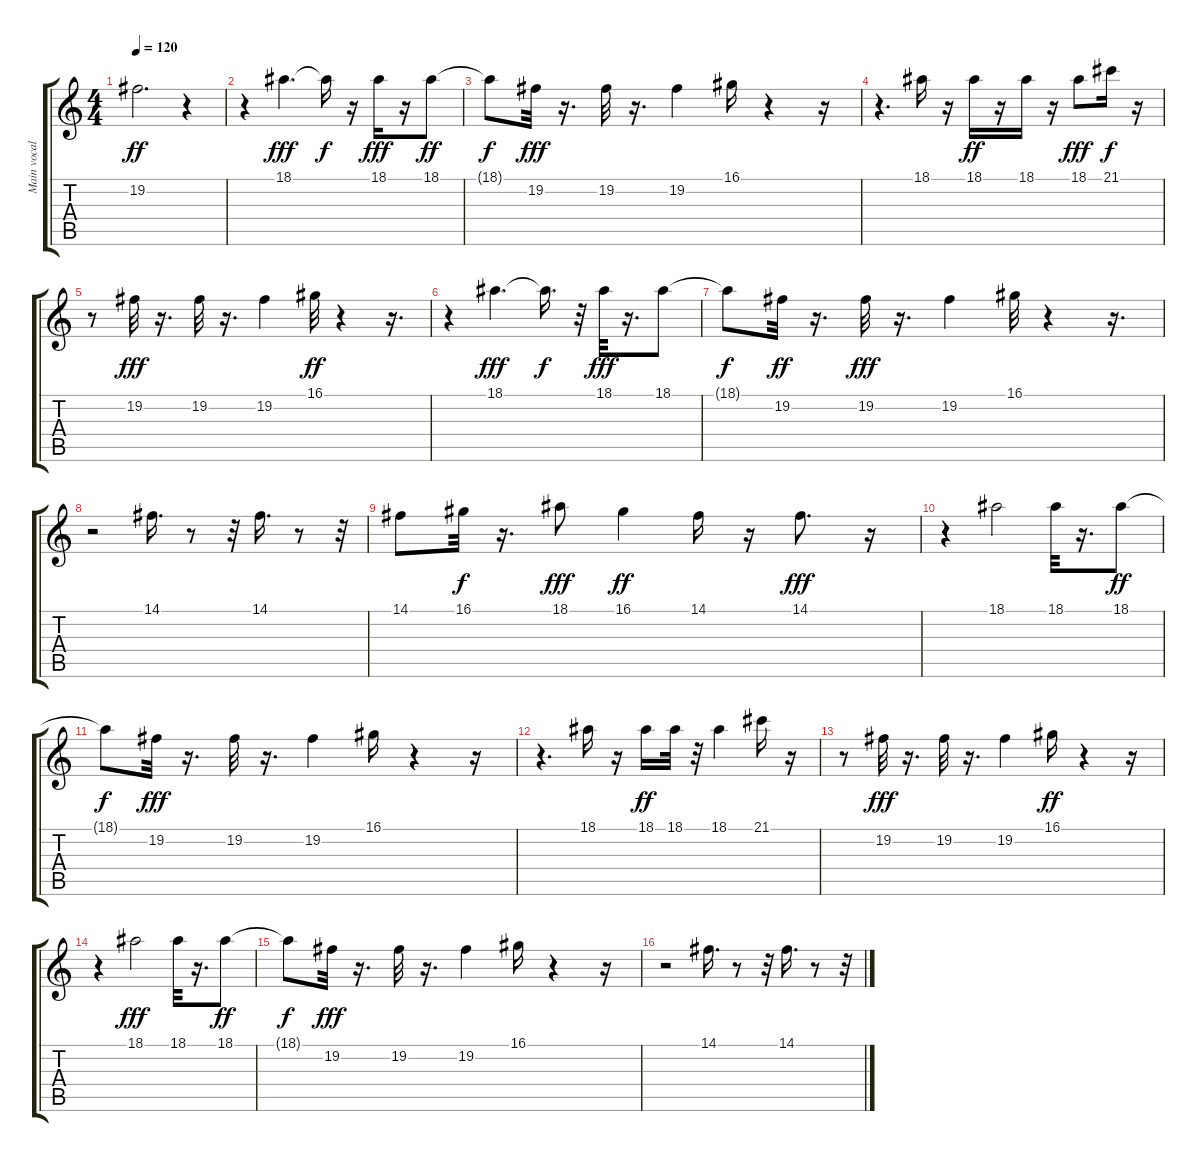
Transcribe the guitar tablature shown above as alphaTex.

\track ("Main vocals" "Main vocal") {instrument panflute}
\staff {score tabs}
\tuning (E4 B3 G3 D3 A2 E2) {hide}
\ts (4 4)
\tempo 120
\clef g2
\ks c
19.2.2{d dy ff} r.4 |
r.4 18.1.4{d dy fff} 18.1{t}.16{dy f} r.16 18.1.16{dy fff} r.16 18.1.8{dy ff} |
18.1{t}.8{dy f} 19.2.32{dy fff} r.16{d} 19.2.32 r.16{d} 19.2.4 16.1.16 r.4 r.16 |
r.4{d} 18.1.16 r.16 18.1.16{dy ff} r.16 18.1.16 r.16 18.1.8{dy fff} 21.1.16{dy f} r.16 |
r.8 19.2.32{dy fff} r.16{d} 19.2.32 r.16{d} 19.2.4 16.1.32{dy ff} r.4 r.16{d} |
r.4 18.1.4{d dy fff} 18.1{t}.16{d dy f} r.32 18.1.32{dy fff} r.16{d} 18.1.8 |
18.1{t}.8{dy f} 19.2.32{dy ff} r.16{d} 19.2.32{dy fff} r.16{d} 19.2.4 16.1.32 r.4 r.16{d} |
r.2 14.1.16{d} r.8 r.32 14.1.16{d} r.8 r.32 |
14.1.8 16.1.32{dy f} r.16{d} 18.1.8{dy fff} 16.1.4{dy ff} 14.1.16 r.16 14.1.8{d dy fff} r.16 |
r.4 18.1.2 18.1.32 r.16{d} 18.1.8{dy ff} |
18.1{t}.8{dy f} 19.2.32{dy fff} r.16{d} 19.2.32 r.16{d} 19.2.4 16.1.16 r.4 r.16 |
r.4{d} 18.1.16 r.16 18.1.16{dy ff} 18.1.32 r.32 18.1.4 21.1.16 r.16 |
r.8 19.2.32{dy fff} r.16{d} 19.2.32 r.16{d} 19.2.4 16.1.16{dy ff} r.4 r.16 |
r.4 18.1.2{dy fff} 18.1.32 r.16{d} 18.1.8{dy ff} |
18.1{t}.8{dy f} 19.2.32{dy fff} r.16{d} 19.2.32 r.16{d} 19.2.4 16.1.16 r.4 r.16 |
r.2 14.1.16{d} r.8 r.32 14.1.16{d} r.8 r.32
